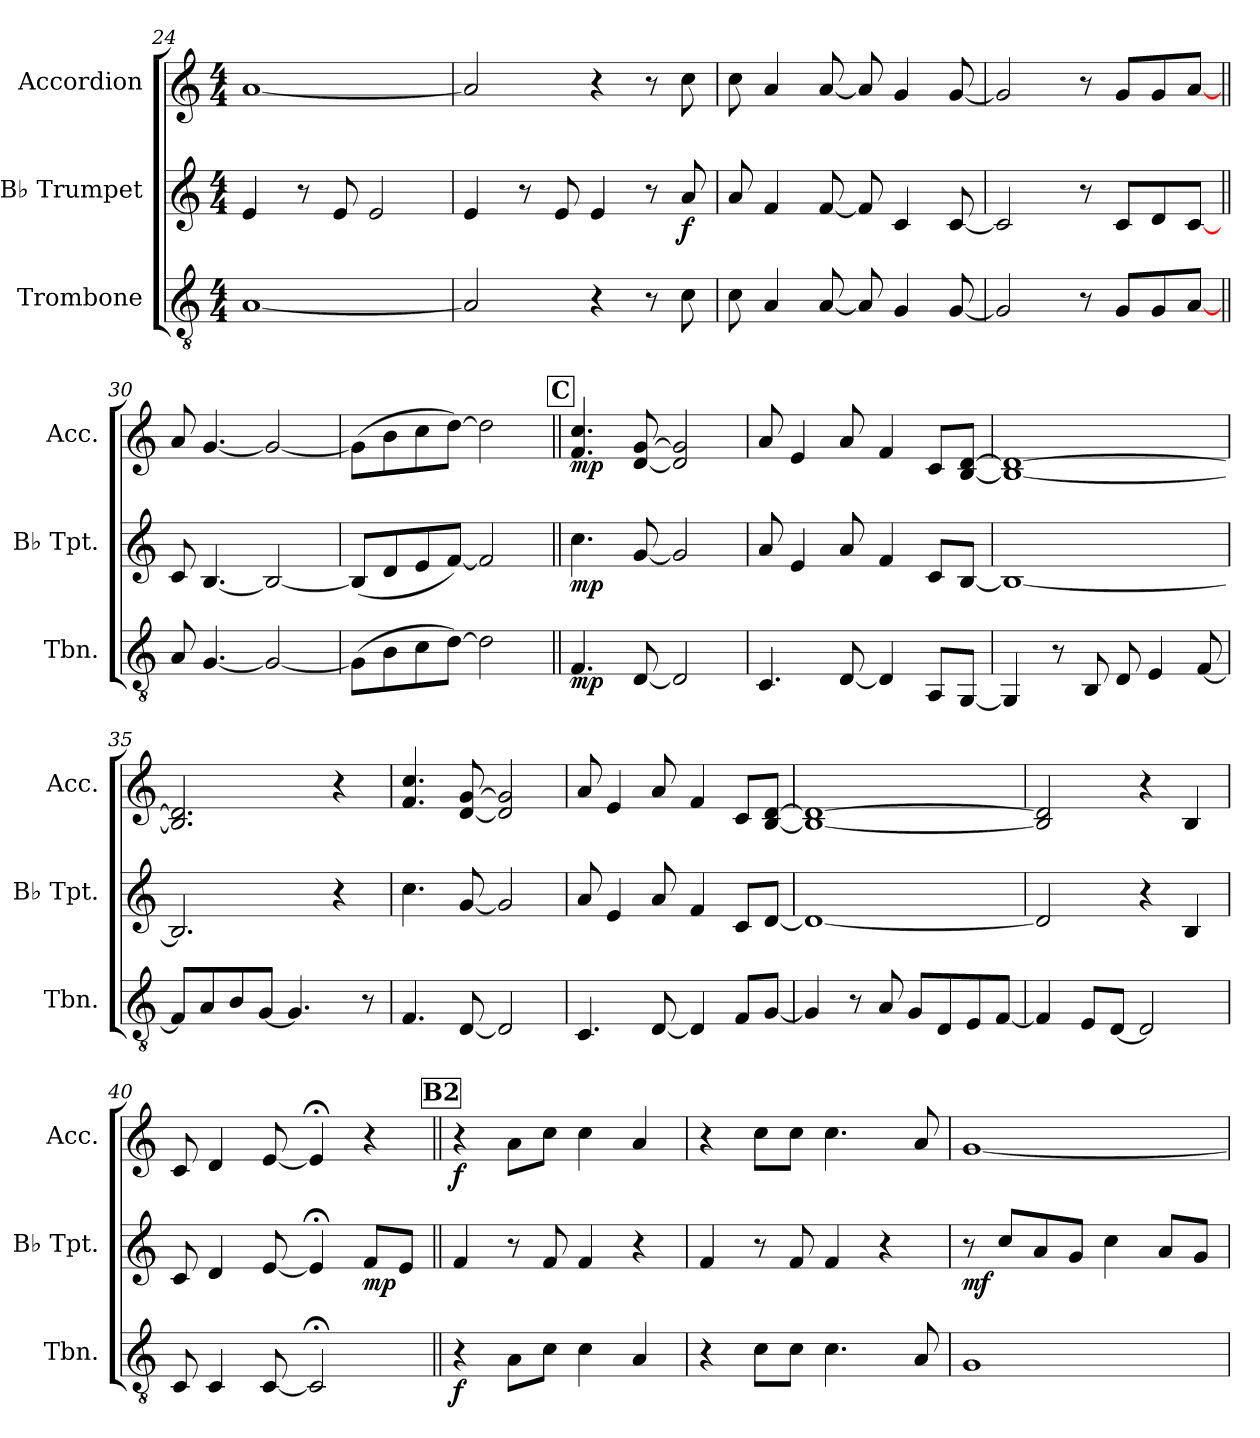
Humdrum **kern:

**kern	**dynam	**kern	**dynam	**kern	**dynam
*part3	*part3	*part2	*part2	*part1	*part1
*staff3	*staff3	*staff2	*staff2	*staff1	*staff1
*I"Trombone	*	*I"B♭ Trumpet	*	*I"Accordion	*
*I'Tbn.	*	*I'B♭ Tpt.	*	*I'Acc.	*
*clefGv2	*	*clefG2	*	*clefG2	*
*ITrd1c2	*	*ITrd1c2	*	*	*
*k[b-e-]	*	*k[b-e-]	*	*k[]	*
*M4/4	*	*M4/4	*	*M4/4	*
=24	=24	=24	=24	=24	=24
[1G	.	4d	.	[1a	.
.	.	8r	.	.	.
.	.	8d	.	.	.
.	.	2d	.	.	.
=25	=25	=25	=25	=25	=25
2G]	.	4d	.	2a]	.
.	.	8r	.	.	.
.	.	8d	.	.	.
4r	.	4d	.	4r	.
8r	.	8r	.	8r	.
!	!	!	!LO:DY:b	!	!
8B-	.	8g	f	8cc	.
=26	=26	=26	=26	=26	=26
8B-	.	8g	.	8cc	.
4G	.	4e-	.	4a	.
[8G	.	[8e-	.	[8a	.
8G]	.	8e-]	.	8a]	.
4F	.	4B-	.	4g	.
[8F	.	[8B-	.	[8g	.
=27	=27	=27	=27	=27	=27
2F]	.	2B-]	.	2g]	.
8r	.	8r	.	8r	.
8FL	.	8B-L	.	8gL	.
8F	.	8c	.	8g	.
[8GJ	.	[8B-J	.	[8aJ	.
=30||	=30||	=30||	=30||	=30||	=30||
8G	.	8B-	.	8a	.
[4.F	.	[4.A	.	[4.g	.
2F_	.	2A_	.	2g_	.
=31	=31	=31	=31	=31	=31
(>8FL]	.	(<8AL]	.	(>8gL]	.
8A	.	8c	.	8b	.
8B-	.	8d	.	8cc	.
[8cJ)	.	[8e-J)	.	[8ddJ)	.
2c]	.	2e-]	.	2dd]	.
!!LO:REH:place=s1:a:B:fs=14:t=C
=32||	=32||	=32||	=32||	=32||	=32||
!	!LO:DY:b	!	!LO:DY:b	!	!LO:DY:b
4.E-	mp	4.b-	mp	4.f 4.cc	mp
[8C	.	[8f	.	[8d [8g	.
2C]	.	2f]	.	2d] 2g]	.
=33	=33	=33	=33	=33	=33
4.BB-	.	8g	.	8a	.
.	.	4d	.	4e	.
[8C	.	8g	.	8a	.
4C]	.	4e-	.	4f	.
8GGL	.	8B-L	.	8cL	.
[8FFJ	.	[8AJ	.	[8B [8dJ	.
=34	=34	=34	=34	=34	=34
4FF]	.	1A_	.	1B_ 1d_	.
8r	.	.	.	.	.
8AA	.	.	.	.	.
8C	.	.	.	.	.
4D	.	.	.	.	.
[8E-	.	.	.	.	.
=35	=35	=35	=35	=35	=35
8E-L]	.	2.A]	.	2.B] 2.d]	.
8G	.	.	.	.	.
8A	.	.	.	.	.
[8FJ	.	.	.	.	.
4.F]	.	.	.	.	.
.	.	4r	.	4r	.
8r	.	.	.	.	.
=36	=36	=36	=36	=36	=36
4.E-	.	4.b-	.	4.f 4.cc	.
[8C	.	[8f	.	[8d [8g	.
2C]	.	2f]	.	2d] 2g]	.
=37	=37	=37	=37	=37	=37
4.BB-	.	8g	.	8a	.
.	.	4d	.	4e	.
[8C	.	8g	.	8a	.
4C]	.	4e-	.	4f	.
8E-L	.	8B-L	.	8cL	.
[8FJ	.	[8cJ	.	[8B [8dJ	.
=38	=38	=38	=38	=38	=38
4F]	.	1c_	.	1B_ 1d_	.
8r	.	.	.	.	.
8G	.	.	.	.	.
8FL	.	.	.	.	.
8C	.	.	.	.	.
8D	.	.	.	.	.
[8E-J	.	.	.	.	.
=39	=39	=39	=39	=39	=39
4E-]	.	2c]	.	2B] 2d]	.
8DL	.	.	.	.	.
[8CJ	.	.	.	.	.
2C]	.	4r	.	4r	.
.	.	4A	.	4B	.
=40	=40	=40	=40	=40	=40
8BB-	.	8B-	.	8c	.
4BB-	.	4c	.	4d	.
[8BB-	.	[8d	.	[8e	.
2BB-;<]	.	4d;<]	.	4e;<]	.
!	!	!	!LO:DY:b	!	!
.	.	8e-L	mp	4r	.
.	.	8dJ	.	.	.
!!LO:REH:place=s1:a:B:fs=14:t=B2
=41||	=41||	=41||	=41||	=41||	=41||
!	!LO:DY:b	!	!	!	!LO:DY:b
4r	f	4e-	.	4r	f
8GL	.	8r	.	8aL	.
8B-J	.	8e-	.	8ccJ	.
4B-	.	4e-	.	4cc	.
4G	.	4r	.	4a	.
=42	=42	=42	=42	=42	=42
4r	.	4e-	.	4r	.
8B-L	.	8r	.	8ccL	.
8B-J	.	8e-	.	8ccJ	.
4.B-	.	4e-	.	4.cc	.
.	.	4r	.	.	.
8G	.	.	.	8a	.
=43	=43	=43	=43	=43	=43
!	!	!	!LO:DY:b	!	!
1F	.	8r	mf	[1g	.
.	.	8b-L	.	.	.
.	.	8g	.	.	.
.	.	8fJ	.	.	.
.	.	4b-	.	.	.
.	.	8gL	.	.	.
.	.	8fJ	.	.	.
=	=	=	=	=	=
*-	*-	*-	*-	*-	*-
